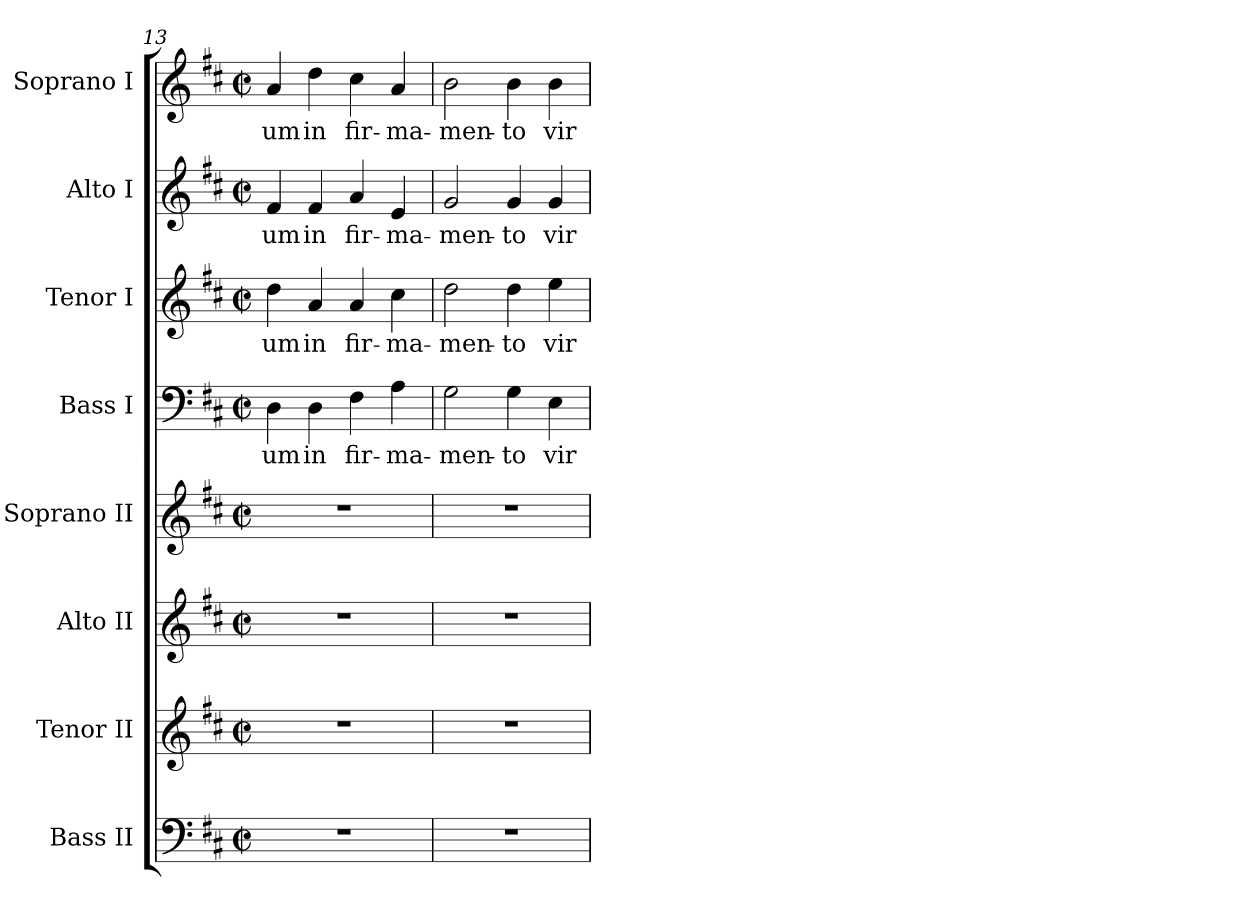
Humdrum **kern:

**kern	**kern	**kern	**kern	**kern	**text	**kern	**text	**kern	**text	**kern	**text
*part8	*part7	*part6	*part5	*part4	*part4	*part3	*part3	*part2	*part2	*part1	*part1
*staff8	*staff7	*staff6	*staff5	*staff4	*staff4	*staff3	*staff3	*staff2	*staff2	*staff1	*staff1
*I"Bass II	*I"Tenor II	*I"Alto II	*I"Soprano II	*I"Bass I	*	*I"Tenor I	*	*I"Alto I	*	*I"Soprano I	*
*clefF4	*clefG2	*clefG2	*clefG2	*clefF4	*	*clefG2	*	*clefG2	*	*clefG2	*
*	*ITrd7c12	*	*	*	*	*ITrd7c12	*	*	*	*	*
*k[f#c#]	*k[f#c#]	*k[f#c#]	*k[f#c#]	*k[f#c#]	*	*k[f#c#]	*	*k[f#c#]	*	*k[f#c#]	*
*D:	*D:	*D:	*D:	*D:	*	*D:	*	*D:	*	*D:	*
*M2/2	*M2/2	*M2/2	*M2/2	*M2/2	*	*M2/2	*	*M2/2	*	*M2/2	*
*met(c|)	*met(c|)	*met(c|)	*met(c|)	*met(c|)	*	*met(c|)	*	*met(c|)	*	*met(c|)	*
=13	=13	=13	=13	=13	=13	=13	=13	=13	=13	=13	=13
!	!	!	!	!	!LO:LY:b:color=#000000	!	!	!	!	!	!
!	!	!	!	!	!	!	!LO:LY:b:color=#000000	!	!	!	!
!	!	!	!	!	!	!	!	!	!LO:LY:b:color=#000000	!	!
!	!	!	!	!	!	!	!	!	!	!	!LO:LY:b:color=#000000
1r	1r	1r	1r	4Di\	-um	4di\	-um	4f#i/	-um	4ai/	-um
!	!	!	!	!	!LO:LY:b:color=#000000	!	!	!	!	!	!
!	!	!	!	!	!	!	!LO:LY:b:color=#000000	!	!	!	!
!	!	!	!	!	!	!	!	!	!LO:LY:b:color=#000000	!	!
!	!	!	!	!	!	!	!	!	!	!	!LO:LY:b:color=#000000
.	.	.	.	4Di\	in	4Ai/	in	4f#i/	in	4ddi\	in
!	!	!	!	!	!LO:LY:b:color=#000000	!	!	!	!	!	!
!	!	!	!	!	!	!	!LO:LY:b:color=#000000	!	!	!	!
!	!	!	!	!	!	!	!	!	!LO:LY:b:color=#000000	!	!
!	!	!	!	!	!	!	!	!	!	!	!LO:LY:b:color=#000000
.	.	.	.	4F#i\	fir-	4Ai/	fir-	4ai/	fir-	4cc#i\	fir-
!	!	!	!	!	!LO:LY:b:color=#000000	!	!	!	!	!	!
!	!	!	!	!	!	!	!LO:LY:b:color=#000000	!	!	!	!
!	!	!	!	!	!	!	!	!	!LO:LY:b:color=#000000	!	!
!	!	!	!	!	!	!	!	!	!	!	!LO:LY:b:color=#000000
.	.	.	.	4Ai\	-ma-	4c#i\	-ma-	4ei/	-ma-	4ai/	-ma-
=14	=14	=14	=14	=14	=14	=14	=14	=14	=14	=14	=14
!	!	!	!	!	!LO:LY:b:color=#000000	!	!	!	!	!	!
!	!	!	!	!	!	!	!LO:LY:b:color=#000000	!	!	!	!
!	!	!	!	!	!	!	!	!	!LO:LY:b:color=#000000	!	!
!	!	!	!	!	!	!	!	!	!	!	!LO:LY:b:color=#000000
1r	1r	1r	1r	2Gi\	-men-	2di\	-men-	2gi/	-men-	2bi\	-men-
!	!	!	!	!	!LO:LY:b:color=#000000	!	!	!	!	!	!
!	!	!	!	!	!	!	!LO:LY:b:color=#000000	!	!	!	!
!	!	!	!	!	!	!	!	!	!LO:LY:b:color=#000000	!	!
!	!	!	!	!	!	!	!	!	!	!	!LO:LY:b:color=#000000
.	.	.	.	4Gi\	-to	4di\	-to	4gi/	-to	4bi\	-to
!	!	!	!	!	!LO:LY:b:color=#000000	!	!	!	!	!	!
!	!	!	!	!	!	!	!LO:LY:b:color=#000000	!	!	!	!
!	!	!	!	!	!	!	!	!	!LO:LY:b:color=#000000	!	!
!	!	!	!	!	!	!	!	!	!	!	!LO:LY:b:color=#000000
.	.	.	.	4Ei\	vir-	4ei\	vir-	4gi/	vir-	4bi\	vir-
=	=	=	=	=	=	=	=	=	=	=	=
*-	*-	*-	*-	*-	*-	*-	*-	*-	*-	*-	*-
